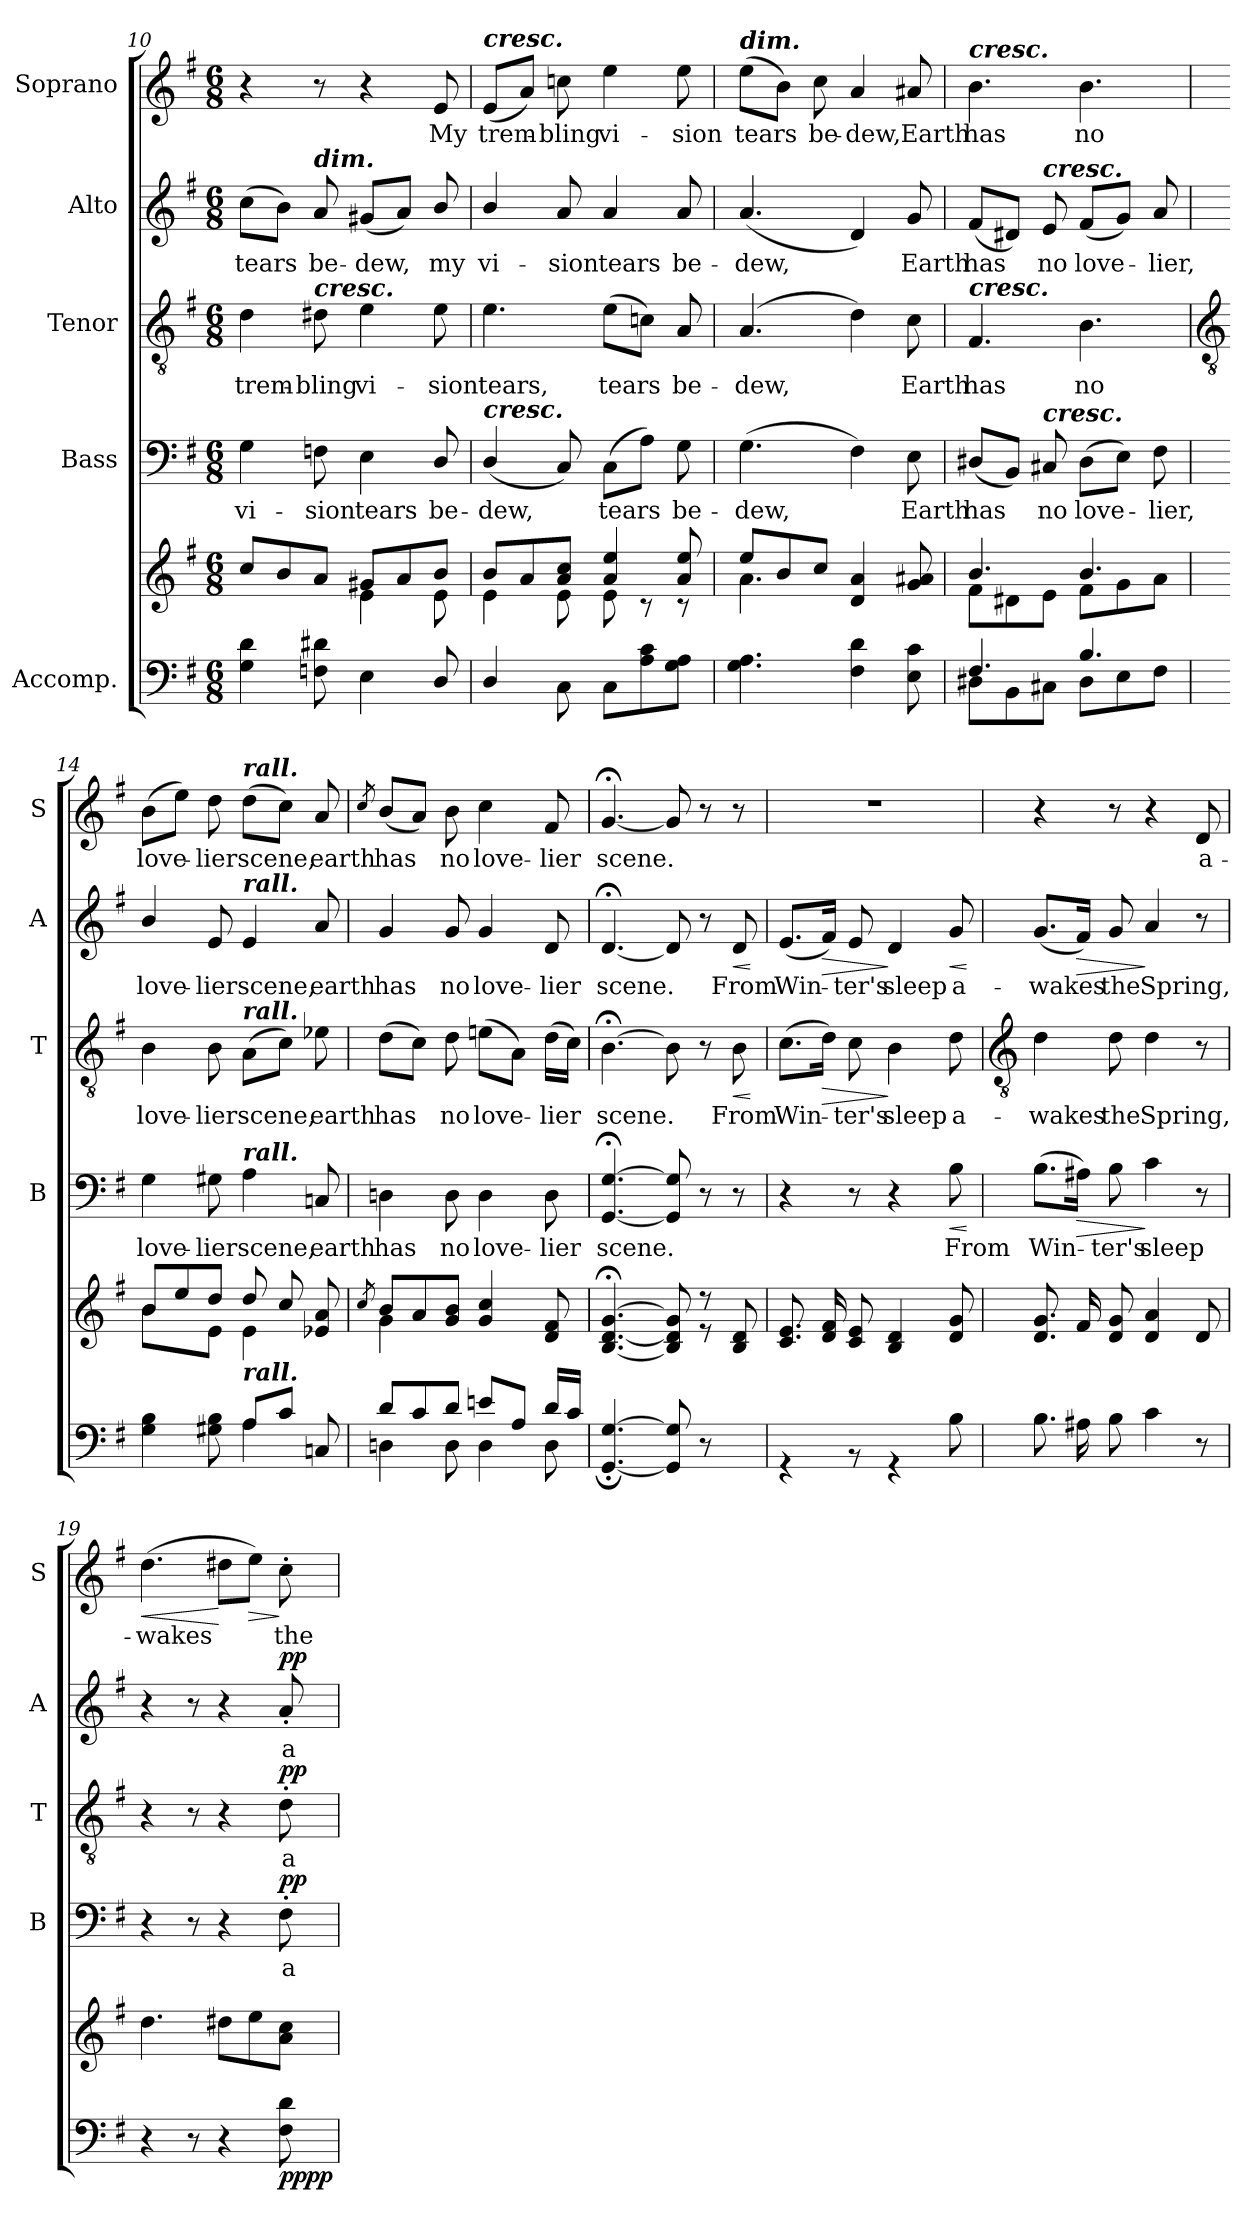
**kern	**kern	**dynam	**kern	**text	**dynam	**kern	**text	**dynam	**kern	**text	**dynam	**kern	**text	**dynam
*part5	*part5	*part5	*part4	*part4	*part4	*part3	*part3	*part3	*part2	*part2	*part2	*part1	*part1	*part1
*staff6	*staff5	*staff5/6	*staff4	*staff4	*staff4	*staff3	*staff3	*staff3	*staff2	*staff2	*staff2	*staff1	*staff1	*staff1
*I"Accomp.	*	*	*I"Bass	*	*	*I"Tenor	*	*	*I"Alto	*	*	*I"Soprano	*	*
*	*	*	*I'B	*	*	*I'T	*	*	*I'A	*	*	*I'S	*	*
!!LO:LB:g=z
*clefF4	*clefG2	*	*clefF4	*	*	*clefGv2	*	*	*clefG2	*	*	*clefG2	*	*
*k[f#]	*k[f#]	*	*k[f#]	*	*	*k[f#]	*	*	*k[f#]	*	*	*k[f#]	*	*
*G:	*G:	*	*G:	*	*	*G:	*	*	*G:	*	*	*G:	*	*
*M6/8	*M6/8	*	*M6/8	*	*	*M6/8	*	*	*M6/8	*	*	*M6/8	*	*
=10	=10	=10	=10	=10	=10	=10	=10	=10	=10	=10	=10	=10	=10	=10
!LO:N:vis=1	!	!	!	!LO:LY:b	!	!	!LO:LY:b	!	!	!LO:LY:b	!	!	!	!
*^	*^	*	*	*	*	*	*	*	*	*	*	*	*	*
2.ryy	4G 4d	8cc/L	4.ryy	.	4G	vi-	.	4d	trem-	.	(>8ccL	tears	.	4r	.	.
.	.	8b/	.	.	.	.	.	.	.	.	8bJ)	.	.	.	.	.
!	!	!	!	!	!	!	!	!	!	!	!LO:TX:a:Bi:t=dim.	!	!	!	!	!
!	!	!	!	!	!	!	!	!LO:TX:a:Bi:t=cresc.	!	!	!	!	!	!	!	!
!	!	!	!	!	!	!LO:LY:b	!	!	!LO:LY:b	!	!	!LO:LY:b	!	!	!	!
.	8Fn 8d#X	8a/J	.	.	8Fn	-sion	.	8d#X	-bling	.	8a	be-	.	8r	.	.
!	!	!	!	!	!	!LO:LY:b	!	!	!LO:LY:b	!	!	!LO:LY:b	!	!	!	!
.	4E	8g#X/L	4e\	.	4E	tears	.	4e	vi-	.	(<8g#XL	-dew,	.	4r	.	.
.	.	8a/	.	.	.	.	.	.	.	.	8aJ)	.	.	.	.	.
!	!	!	!	!	!	!LO:LY:b	!	!	!LO:LY:b	!	!	!LO:LY:b	!	!	!LO:LY:b	!
.	8D/	8b/J	8e\	.	8D/	be-	.	8e	-sion	.	8b/	my	.	8e	My	.
=11	=11	=11	=11	=11	=11	=11	=11	=11	=11	=11	=11	=11	=11	=11	=11	=11
!	!	!	!	!	!	!	!	!	!	!	!	!	!	!LO:TX:a:Bi:t=cresc.	!	!
!	!	!	!	!	!LO:TX:a:Bi:t=cresc.	!	!	!	!	!	!	!	!	!	!	!
!LO:N:vis=1	!	!	!	!	!	!LO:LY:b	!	!	!LO:LY:b	!	!	!LO:LY:b	!	!	!LO:LY:b	!
2.ryy	4D/	8b/L	4e\	.	(<4D/	-dew,	.	4.e	tears,	.	4b/	vi-	.	(<8eL	trem-	.
.	.	8a/	.	.	.	.	.	.	.	.	.	.	.	8aJ)	.	.
!	!	!	!	!	!	!	!	!	!	!	!	!LO:LY:b	!	!	!LO:LY:b	!
.	8C	8a/ 8cc/J	8e\	.	8C)	.	.	.	.	.	8a	-sion	.	8ccn	bling	.
!	!	!	!	!	!	!LO:LY:b	!	!	!LO:LY:b	!	!	!LO:LY:b	!	!	!LO:LY:b	!
.	8CL	4a/ 4ee/	8e\	.	(>8CL	tears	.	(>8eL	tears	.	4a	tears	.	4ee	vi-	.
.	8A 8c	.	8r	.	8AJ)	.	.	8cnJ)	.	.	.	.	.	.	.	.
!	!	!	!	!	!	!LO:LY:b	!	!	!LO:LY:b	!	!	!LO:LY:b	!	!	!LO:LY:b	!
.	8G 8AJ	8a/ 8ee/	8r	.	8G	be-	.	8A	be-	.	8a	be-	.	8ee	-sion	.
=12	=12	=12	=12	=12	=12	=12	=12	=12	=12	=12	=12	=12	=12	=12	=12	=12
!	!	!	!	!	!	!	!	!	!	!	!	!	!	!LO:TX:a:Bi:t=dim.	!	!
!LO:N:vis=1	!	!	!	!	!	!LO:LY:b	!	!	!LO:LY:b	!	!	!LO:LY:b	!	!	!LO:LY:b	!
2.ryy	4.G 4.A	8ee/L	4.a\	.	(>4.G	-dew,	.	(<4.A	-dew,	.	(<4.a	-dew,	.	(>8eeL	tears	.
.	.	8b/	.	.	.	.	.	.	.	.	.	.	.	8bJ)	.	.
!	!	!	!	!	!	!	!	!	!	!	!	!	!	!	!LO:LY:b	!
.	.	8cc/J	.	.	.	.	.	.	.	.	.	.	.	8cc	be-	.
!	!	!	!	!	!	!	!	!	!	!	!	!	!	!	!LO:LY:b	!
.	4F# 4d	4d/ 4a/	4.ryy	.	4F#)	.	.	4d)	.	.	4d)	.	.	4a	-dew,	.
!	!	!	!	!	!	!LO:LY:b	!	!	!LO:LY:b	!	!	!LO:LY:b	!	!	!LO:LY:b	!
.	8E 8c	8g/ 8a#X/	.	.	8E	Earth	.	8c	Earth	.	8g	Earth	.	8a#X	Earth	.
=13	=13	=13	=13	=13	=13	=13	=13	=13	=13	=13	=13	=13	=13	=13	=13	=13
!	!	!	!	!	!	!	!	!	!	!	!	!	!	!LO:TX:a:Bi:t=cresc.	!	!
!	!	!	!	!	!	!	!	!LO:TX:a:Bi:t=cresc.	!	!	!	!	!	!	!	!
!	!	!	!	!	!	!LO:LY:b	!	!	!LO:LY:b	!	!	!LO:LY:b	!	!	!LO:LY:b	!
4.F#/	8D#X\L	4.b/	8f#\L	.	(<8D#X/L	has	.	4.F#	has	.	(<8f#L	has	.	4.b	has	.
.	8BB\	.	8d#X\	.	8BBJ)	.	.	.	.	.	8d#XJ)	.	.	.	.	.
!	!	!	!	!	!	!	!	!	!	!	!LO:TX:a:Bi:t=cresc.	!	!	!	!	!
!	!	!	!	!	!LO:TX:a:Bi:t=cresc.	!	!	!	!	!	!	!	!	!	!	!
!	!	!	!	!	!	!LO:LY:b	!	!	!	!	!	!LO:LY:b	!	!	!	!
.	8C#X\J	.	8e\J	.	8C#X	no	.	.	.	.	8e	no	.	.	.	.
!	!	!	!	!	!	!LO:LY:b	!	!	!LO:LY:b	!	!	!LO:LY:b	!	!	!LO:LY:b	!
4.B/	8D#L	4.b/	8f#\L	.	(>8D#L	love-	.	4.B	no	.	(<8f#L	love-	.	4.b	no	.
.	8E	.	8g\	.	8EJ)	.	.	.	.	.	8gJ)	.	.	.	.	.
!	!	!	!	!	!	!LO:LY:b	!	!	!	!	!	!LO:LY:b	!	!	!	!
.	8F#J	.	8a\J	.	8F#	lier,	.	.	.	.	8a	lier,	.	.	.	.
!!LO:LB:g=z
=14	=14	=14	=14	=14	=14	=14	=14	=14	=14	=14	=14	=14	=14	=14	=14	=14
*	*	*	*	*	*	*	*	*clefGv2	*	*	*	*	*	*	*	*
!	!	!	!	!	!	!LO:LY:b	!	!	!LO:LY:b	!	!	!LO:LY:b	!	!	!LO:LY:b	!
4.ryy	4G 4B	8b/L	4b\	.	4G	love-	.	4B	love-	.	4b/	love-	.	(>8bL	love-	.
.	.	8ee/	.	.	.	.	.	.	.	.	.	.	.	8eeJ)	.	.
!	!	!	!	!	!	!LO:LY:b	!	!	!LO:LY:b	!	!	!LO:LY:b	!	!	!LO:LY:b	!
.	8G#X 8B	8dd/J	8e\J	.	8G#X	-lier	.	8B	-lier	.	8e	-lier	.	8dd	lier	.
!	!	!	!	!	!	!	!	!	!	!	!	!	!	!LO:TX:a:Bi:t=rall.	!	!
!	!	!	!	!	!	!	!	!	!	!	!LO:TX:a:Bi:t=rall.	!	!	!	!	!
!	!	!	!	!	!	!	!	!LO:TX:a:Bi:t=rall.	!	!	!	!	!	!	!	!
!	!	!	!	!	!LO:TX:a:Bi:t=rall.	!	!	!	!	!	!	!	!	!	!	!
!LO:TX:a:Bi:t=rall.	!	!	!	!	!	!	!	!	!	!	!	!	!	!	!	!
!	!	!	!	!	!	!LO:LY:b	!	!	!LO:LY:b	!	!	!LO:LY:b	!	!	!LO:LY:b	!
8A/L	4A	8dd/L	4e\	.	4A	scene,	.	(>8AL	scene,	.	4e	scene,	.	(>8ddL	scene,	.
8c/J	.	8cc/	.	.	.	.	.	8cJ)	.	.	.	.	.	8ccJ)	.	.
!	!	!	!	!	!	!LO:LY:b	!	!	!LO:LY:b	!	!	!LO:LY:b	!	!	!LO:LY:b	!
8ryy	8Cn	8e-X/ 8a/	8ryy	.	8Cn	earth	.	8e-X	earth	.	8a	earth	.	8a	earth	.
=15	=15	=15	=15	=15	=15	=15	=15	=15	=15	=15	=15	=15	=15	=15	=15	=15
.	.	8qcc/L	.	.	.	.	.	.	.	.	.	.	.	8qcc/	.	.
!	!	!	!	!	!	!LO:LY:b	!	!	!LO:LY:b	!	!	!LO:LY:b	!	!	!LO:LY:b	!
8d/L	4Dn	8b/	4g\	.	4Dn	has	.	(>8dL	has	.	4g	has	.	(<8bL	has	.
8c/	.	8a/	.	.	.	.	.	8cJ)	.	.	.	.	.	8aJ)	.	.
!	!	!	!	!	!	!LO:LY:b	!	!	!LO:LY:b	!	!	!LO:LY:b	!	!	!LO:LY:b	!
8d/J	8D	8g/ 8b/J	2ryy	.	8D	no	.	8d	no	.	8g	no	.	8b	no	.
!	!	!	!	!	!	!LO:LY:b	!	!	!LO:LY:b	!	!	!LO:LY:b	!	!	!LO:LY:b	!
8en/L	4D	4g/ 4cc/	.	.	4D	love-	.	(>8enL	love-	.	4g	love-	.	4cc	love-	.
8A/J	.	.	.	.	.	.	.	8AJ)	.	.	.	.	.	.	.	.
!	!	!	!	!	!	!LO:LY:b	!	!	!LO:LY:b	!	!	!LO:LY:b	!	!	!LO:LY:b	!
16d/LL	8D	8d/ 8f#/	.	.	8D	-lier	.	(>16dLL	lier	.	8d	-lier	.	8f#	-lier	.
16c/JJ	.	.	.	.	.	.	.	16cJJ)	.	.	.	.	.	.	.	.
=16	=16	=16	=16	=16	=16	=16	=16	=16	=16	=16	=16	=16	=16	=16	=16	=16
!	!	!	!	!	!	!LO:LY:b	!	!	!LO:LY:b	!	!	!LO:LY:b	!	!	!LO:LY:b	!
2ryy	[4.GG; [4.G;	[4.B/;< [4.d/;< [4.g/;<	2ryy	.	[4.GG;< [4.G;<	scene.	.	[4.B;<	scene.	.	[4.d;<	scene.	.	[4.g;<	scene.	.
.	8GG] 8G]	8B/] 8d/] 8g/]	.	.	8GG] 8G]	.	.	8B]	.	.	8d]	.	.	8g]	.	.
8ryy	8r	8r	8r	.	8r	.	.	8r	.	.	8r	.	.	8r	.	.
!	!	!	!	!	!	!	!	!	!LO:LY:b	!LO:HP:b	!	!LO:LY:b	!LO:HP:b	!	!	!
8ryy	8ryy	8B/ 8d/	8ryy	.	8r	.	.	8B	From	<	8d	From	<	8r	.	.
*v	*v	*	*	*	*	*	*	*	*	*	*	*	*	*	*	*
*	*v	*v	*	*	*	*	*	*	*	*	*	*	*	*	*
.	.	.	.	.	.	.	.	[	.	.	[	.	.	.
=17	=17	=17	=17	=17	=17	=17	=17	=17	=17	=17	=17	=17	=17	=17
*^	*^	*	*	*	*	*	*	*	*	*	*	*	*	*
!	!	!	!LO:N:vis=1	!	!	!	!	!	!LO:LY:b	!	!	!LO:LY:b	!	!LO:N:vis=1	!	!
2.ryy	4r	8.c/ 8.e/L	2.ryy	.	4r	.	.	(>8.cL	Win-	.	(<8.eL	Win-	.	2.r	.	.
!	!	!	!	!	!	!	!	!	!	!LO:HP:b	!	!	!LO:HP:b	!	!	!
.	.	16d/ 16f#/L	.	.	.	.	.	16dJ)	.	>	16f#J)	.	>	.	.	.
!	!	!	!	!	!	!	!	!	!LO:LY:b	!	!	!LO:LY:b	!	!	!	!
.	8r	8c/ 8e/J	.	.	8r	.	.	8c	ter's	.	8e	ter's	.	.	.	.
!	!	!	!	!	!	!	!	!	!LO:LY:b	!	!	!LO:LY:b	!	!	!	!
.	4r	4B/ 4d/	.	.	4r	.	.	4B	sleep	]	4d	sleep	]	.	.	.
!	!	!	!	!	!	!LO:LY:b	!LO:HP:b	!	!LO:LY:b	!	!	!LO:LY:b	!LO:HP:b	!	!	!
.	8B	8d/ 8g/	.	.	8B	From	<	8d	a-	.	8g	a-	<	.	.	.
*v	*v	*	*	*	*	*	*	*	*	*	*	*	*	*	*	*
*	*v	*v	*	*	*	*	*	*	*	*	*	*	*	*	*
.	.	.	.	.	[	.	.	.	.	.	[	.	.	.
!!LO:LB:g=z
=18	=18	=18	=18	=18	=18	=18	=18	=18	=18	=18	=18	=18	=18	=18
*	*	*	*	*	*	*clefGv2	*	*	*	*	*	*	*	*
!	!	!	!	!LO:LY:b	!	!	!LO:LY:b	!	!	!LO:LY:b	!	!	!	!
8.BL	8.d 8.gL	.	(>8.BL	Win-	.	4d	-wakes	.	(<8.gL	-wakes	.	4r	.	.
!	!	!	!	!	!LO:HP:b	!	!	!	!	!	!LO:HP:b	!	!	!
16A#XL	16f#L	.	16A#XJ)	.	>	.	.	.	16f#J)	.	>	.	.	.
!	!	!	!	!LO:LY:b	!	!	!LO:LY:b	!	!	!LO:LY:b	!	!	!	!
8BJ	8d 8gJ	.	8B	ter's	.	8d	the	.	8g	the	.	8r	.	.
!	!	!	!	!LO:LY:b	!	!	!LO:LY:b	!	!	!LO:LY:b	!	!	!	!
4c	4d 4a	.	4c	sleep	]	4d	Spring,	.	4a	Spring,	]	4r	.	.
!	!	!	!	!	!	!	!	!	!	!	!	!	!LO:LY:b	!
8r	8d	.	8r	.	.	8r	.	.	8r	.	.	8d	a-	.
=19	=19	=19	=19	=19	=19	=19	=19	=19	=19	=19	=19	=19	=19	=19
!	!	!	!	!	!	!	!	!	!	!	!	!	!LO:LY:b	!LO:HP:b
4r	4.dd	.	4r	.	.	4r	.	.	4r	.	.	(>4.dd	-wakes	<
8r	.	.	8r	.	.	8r	.	.	8r	.	.	.	.	.
4r	8dd#XL	.	4r	.	.	4r	.	.	4r	.	.	8dd#XL	.	[
!	!	!	!	!	!	!	!	!	!	!	!	!	!	!LO:HP:b
.	8ee	.	.	.	.	.	.	.	.	.	.	8eeJ)	.	>
!	!	!LO:DY:b=2	!	!LO:LY:b	!	!	!LO:LY:b	!	!	!LO:LY:b	!	!	!LO:LY:b	!
!	!	!LO:DY:n=1:b	!	!	!LO:DY:b	!	!	!LO:DY:b	!	!	!LO:DY:b	!	!	!
8F# 8d	8a 8ccJ	pp pp	8F#'	a-	pp	8d'	a-	pp	8a'	a-	pp	8cc'	the	]
=	=	=	=	=	=	=	=	=	=	=	=	=	=	=
*-	*-	*-	*-	*-	*-	*-	*-	*-	*-	*-	*-	*-	*-	*-
